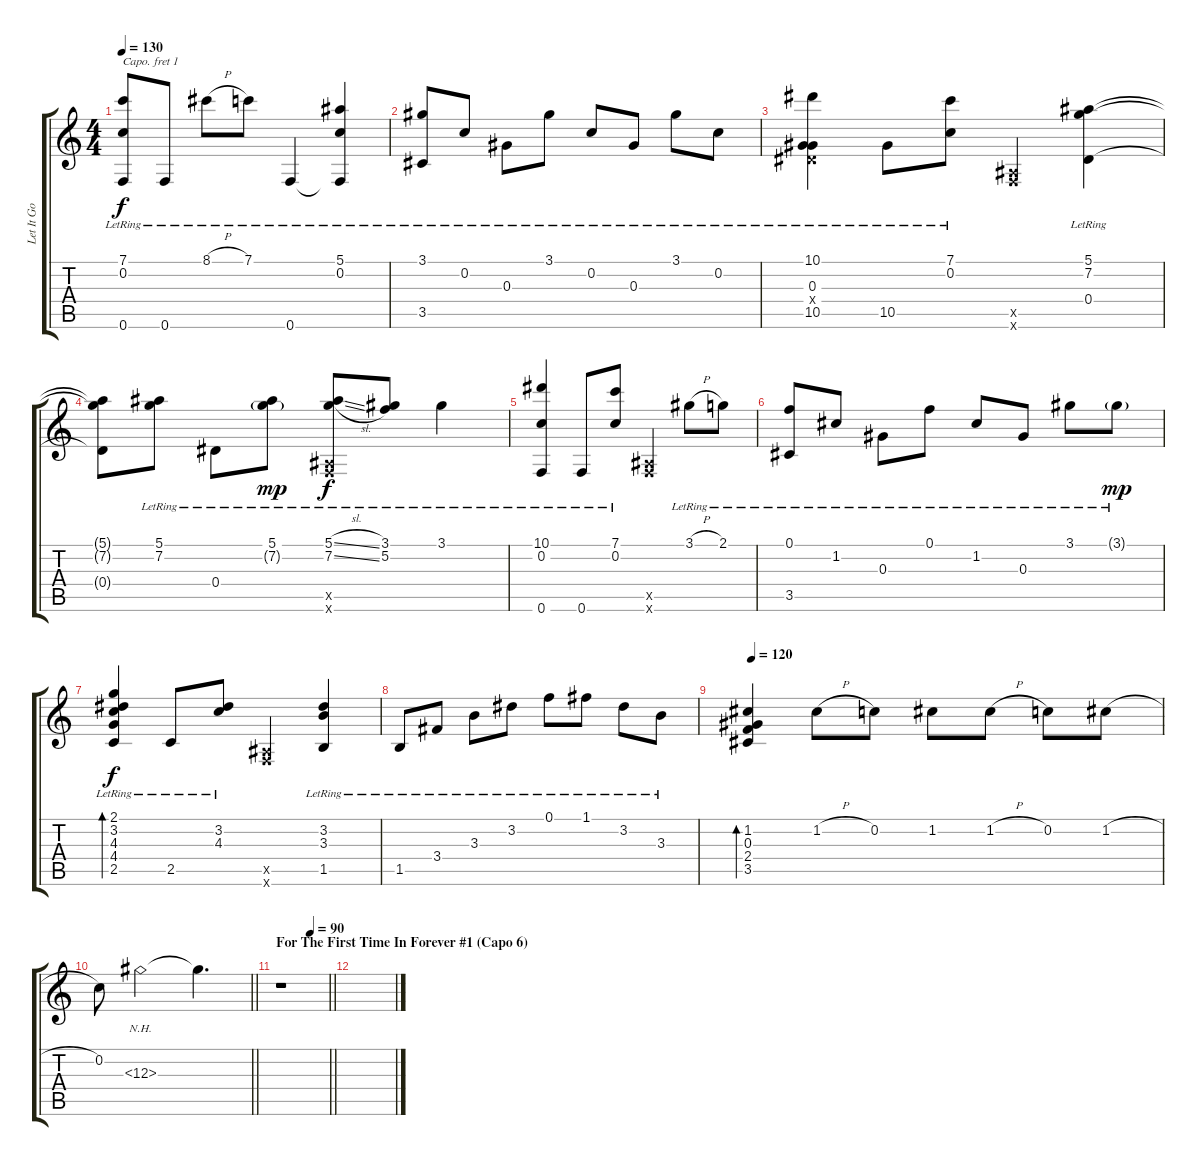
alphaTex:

\track ("Let It Go (Capo 1)" "Let It Go ") {instrument acousticguitarsteel}
\staff {score tabs}
\capo 1
\tuning (E4 B3 G3 D3 A2 E2) {hide}
\ts (4 4)
\tempo 130
\clef g2
\ks c
(7.1{lr} 0.2{lr} 0.6{lr}).8{dy f} 0.6{lr}.8 8.1{h lr}.8 7.1{lr}.8 0.6{lr}.4 (5.1{lr} 0.2{lr} 0.6{t}).4 |
(3.1{lr} 3.5{lr}).8 0.2{lr}.8 0.3{lr}.8 3.1{lr}.8 0.2{lr}.8 0.3{lr}.8 3.1{lr}.8 0.2{lr}.8 |
(10.1{lr} 0.3{lr} 0.4{x} 10.5{lr}).4 10.5{lr}.8 (7.1{lr} 0.2{lr}).8 (0.5{x} 0.6{x}).4 (5.1{lr} 7.2{lr} 0.4{lr}).4 |
(5.1{t} 7.2{t} 0.4{t}).8 (5.1{lr} 7.2{lr}).8 0.4{lr}.8 (5.1{lr} 7.2{g lr}).8{dy mp} (5.1{sl lr} 7.2{sl lr} 0.5{x} 0.6{x}).8{dy f} (3.1{lr} 5.2{lr}).8 3.1{lr}.4 |
(10.1{lr} 0.2{lr} 0.6{lr}).4 0.6{lr}.8 (7.1{lr} 0.2{lr}).8 (0.5{x} 0.6{x}).4 3.1{h lr}.8 2.1{lr}.8 |
(0.1{lr} 3.5{lr}).8 1.2{lr}.8 0.3{lr}.8 0.1{lr}.8 1.2{lr}.8 0.3{lr}.8 3.1{lr}.8 3.1{g lr}.8{dy mp} |
(2.1{lr} 3.2{lr} 4.3{lr} 4.4{lr} 2.5{lr}).4{bd 30 dy f} 2.5{lr}.8 (3.2{lr} 4.3{lr}).8 (0.5{x} 0.6{x}).4 (3.2{lr} 3.3{lr} 1.5{lr}).4 |
1.5{lr}.8 3.4{lr}.8 3.3{lr}.8 3.2{lr}.8 0.1{lr}.8 1.1{lr}.8 3.2{lr}.8 3.3{lr}.8 |
\tempo 120
(1.2 0.3 2.4 3.5).4{bd 30} 1.2{h}.8 0.2.8 1.2.8 1.2{h}.8 0.2.8 1.2{h}.8 |
\barLineRight lightlight
0.2.8 12.3{nh}.2 12.3{t}.4{d} |
\section ("" "For The First Time In Forever #1 (Capo 6)")
\tempo (90 0.625)
\barLineRight lightlight
r.1 |
\section ("" "")
